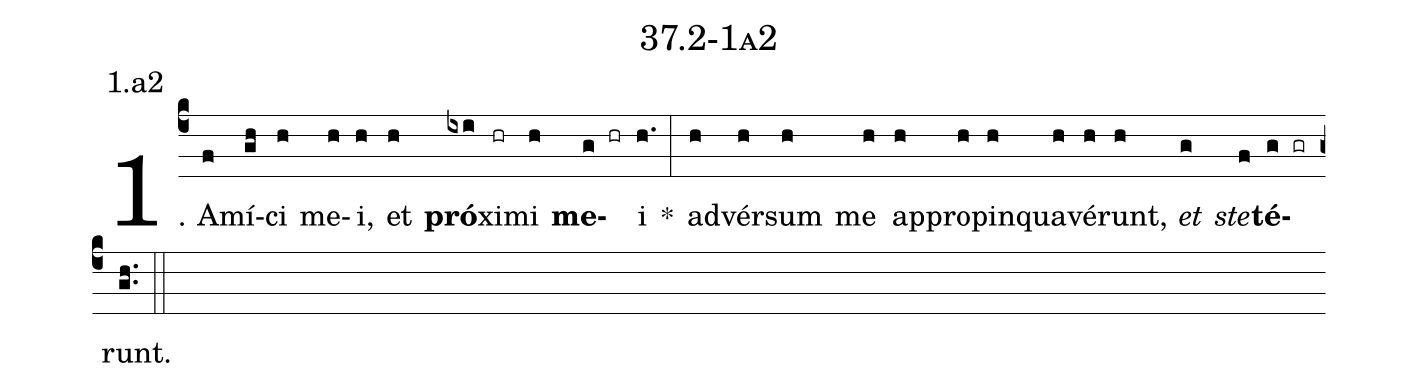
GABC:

name: 37.2-1a2;
annotation: 1.a2;
%%
(c4)1. A(f)mí(gh)ci(h) me(h)i,(h) et(h) <b>pró</b>(ixi)xi(hr)mi(h) <b>me</b>(g hr)i(h.) *(:) ad(h)vér(h)sum(h) me(h) ap(h)pro(h)pin(h)qua(h)vé(h)runt,(h) <i>et</i>(g) <i>ste</i>(f)<b>té</b>(g gr)runt.(gh..) (::)


%E(h) u(h) o(g) u(f) a(g) e.(gh..) (::)
